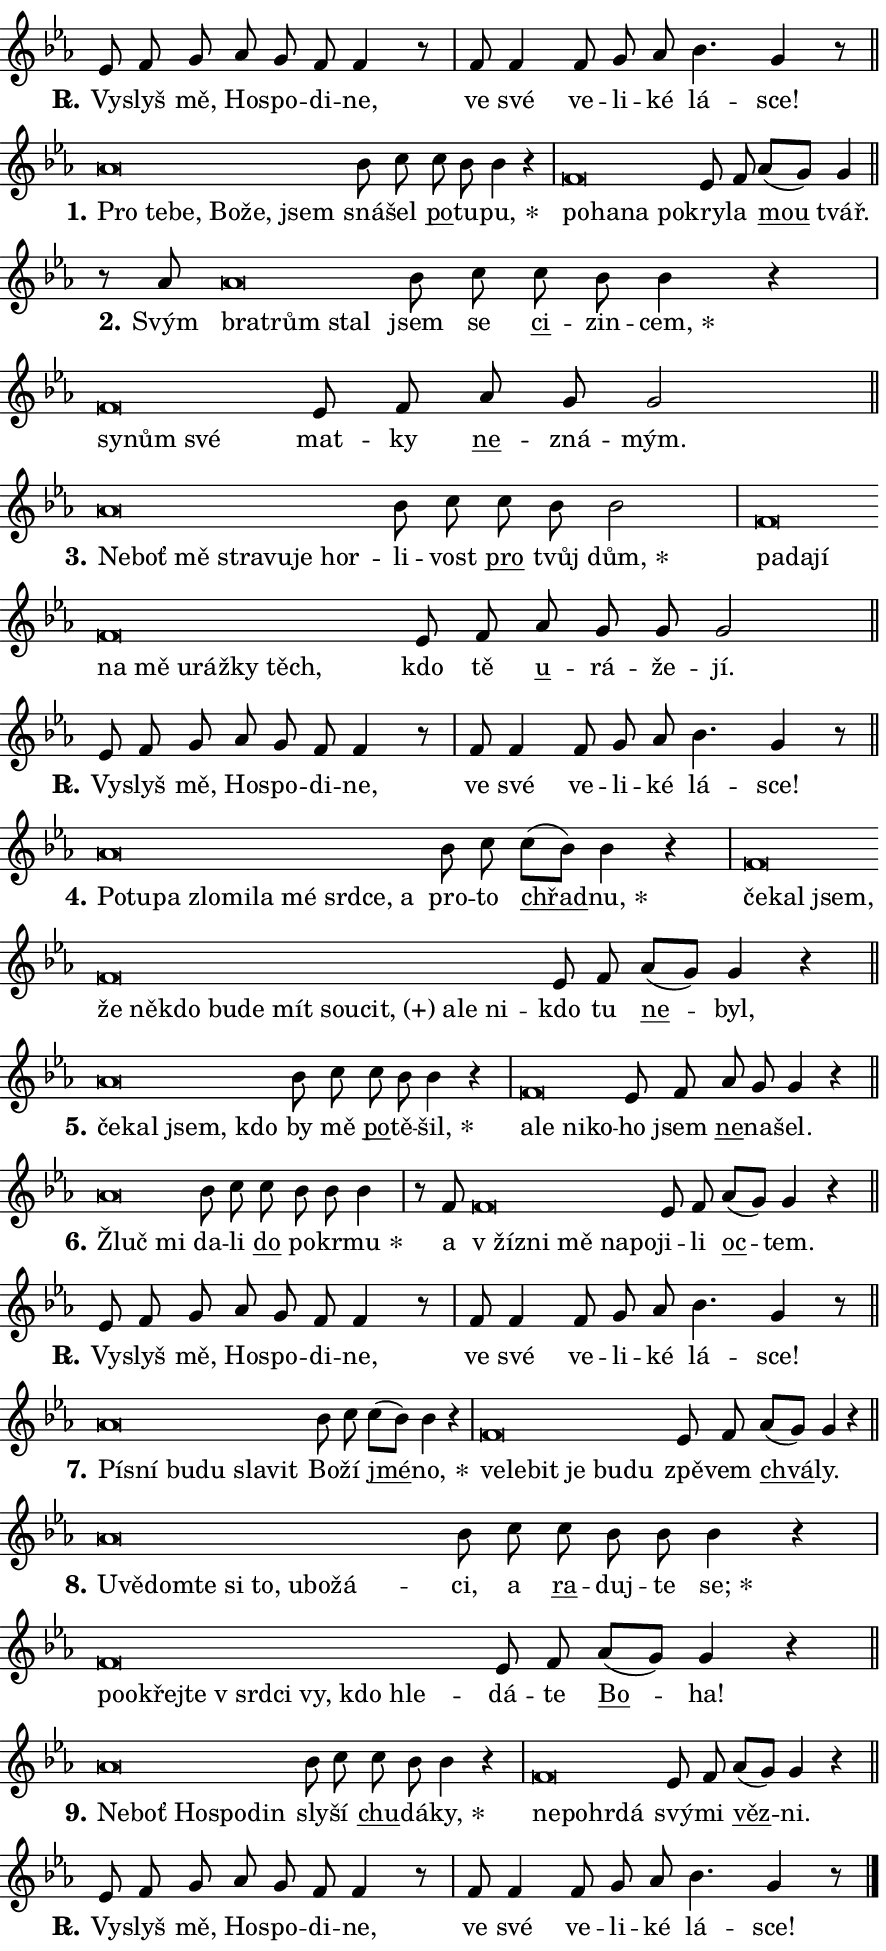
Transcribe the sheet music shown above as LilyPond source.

\version "2.24.0"
\header { tagline = "" }
\paper {
  indent = 0\cm
  top-margin = 0\cm
  right-margin = 0.13\cm % to fit lyric hyphens
  bottom-margin = 0\cm
  left-margin = 0\cm
  paper-width = 15\cm
  page-breaking = #ly:one-page-breaking
  system-system-spacing.basic-distance = #11
  score-system-spacing.basic-distance = #11
  ragged-last = ##f
}


%% Author: Thomas Morley
%% https://lists.gnu.org/archive/html/lilypond-user/2020-05/msg00002.html
#(define (line-position grob)
"Returns position of @var[grob} in current system:
   @code{'start}, if at first time-step
   @code{'end}, if at last time-step
   @code{'middle} otherwise
"
  (let* ((col (ly:item-get-column grob))
         (ln (ly:grob-object col 'left-neighbor))
         (rn (ly:grob-object col 'right-neighbor))
         (col-to-check-left (if (ly:grob? ln) ln col))
         (col-to-check-right (if (ly:grob? rn) rn col))
         (break-dir-left
           (and
             (ly:grob-property col-to-check-left 'non-musical #f)
             (ly:item-break-dir col-to-check-left)))
         (break-dir-right
           (and
             (ly:grob-property col-to-check-right 'non-musical #f)
             (ly:item-break-dir col-to-check-right))))
        (cond ((eqv? 1 break-dir-left) 'start)
              ((eqv? -1 break-dir-right) 'end)
              (else 'middle))))

#(define (tranparent-at-line-position vctor)
  (lambda (grob)
  "Relying on @code{line-position} select the relevant enry from @var{vctor}.
Used to determine transparency,"
    (case (line-position grob)
      ((end) (not (vector-ref vctor 0)))
      ((middle) (not (vector-ref vctor 1)))
      ((start) (not (vector-ref vctor 2))))))

noteHeadBreakVisibility =
#(define-music-function (break-visibility)(vector?)
"Makes @code{NoteHead}s transparent relying on @var{break-visibility}"
#{
  \override NoteHead.transparent =
    #(tranparent-at-line-position break-visibility)
#})

#(define delete-ledgers-for-transparent-note-heads
  (lambda (grob)
    "Reads whether a @code{NoteHead} is transparent.
If so this @code{NoteHead} is removed from @code{'note-heads} from
@var{grob}, which is supposed to be @code{LedgerLineSpanner}.
As a result ledgers are not printed for this @code{NoteHead}"
    (let* ((nhds-array (ly:grob-object grob 'note-heads))
           (nhds-list
             (if (ly:grob-array? nhds-array)
                 (ly:grob-array->list nhds-array)
                 '()))
           ;; Relies on the transparent-property being done before
           ;; Staff.LedgerLineSpanner.after-line-breaking is executed.
           ;; This is fragile ...
           (to-keep
             (remove
               (lambda (nhd)
                 (ly:grob-property nhd 'transparent #f))
               nhds-list)))
      ;; TODO find a better method to iterate over grob-arrays, similiar
      ;; to filter/remove etc for lists
      ;; For now rebuilt from scratch
      (set! (ly:grob-object grob 'note-heads)  '())
      (for-each
        (lambda (nhd)
          (ly:pointer-group-interface::add-grob grob 'note-heads nhd))
        to-keep))))

squashNotes = {
  \override NoteHead.X-extent = #'(-0.2 . 0.2)
  \override NoteHead.Y-extent = #'(-0.75 . 0)
  \override NoteHead.stencil =
    #(lambda (grob)
       (let ((pos (ly:grob-property grob 'staff-position)))
         (begin
           (if (< pos -7) (display "ERROR: Lower brevis then expected\n") (display ""))
           (if (<= pos -6) ly:text-interface::print ly:note-head::print))))
}
unSquashNotes = {
  \revert NoteHead.X-extent
  \revert NoteHead.Y-extent
  \revert NoteHead.stencil
}

hideNotes = \noteHeadBreakVisibility #begin-of-line-visible
unHideNotes = \noteHeadBreakVisibility #all-visible

% work-around for resetting accidentals
% https://lilypond.org/doc/v2.23/Documentation/notation/displaying-rhythms#unmetered-music
cadenzaMeasure = {
  \cadenzaOff
  \partial 1024 s1024
  \cadenzaOn
}

#(define-markup-command (accent layout props text) (markup?)
  "Underline accented syllable"
  (interpret-markup layout props
    #{\markup \override #'(offset . 4.3) \underline { #text }#}))

responsum = \markup \concat {
  "R" \hspace #-1.05 \path #0.1 #'((moveto 0 0.07) (lineto 0.9 0.8)) \hspace #0.05 "."
}

spaceSize = #0.6828661417322834 % exact space size for TeX Gyre Schola

\layout {
  \context {
    \Staff
    \remove "Time_signature_engraver"
    \override LedgerLineSpanner.after-line-breaking = #delete-ledgers-for-transparent-note-heads
  }
  \context {
    \Lyrics {
      \override LyricSpace.minimum-distance = \spaceSize
      \override LyricText.font-name = #"TeX Gyre Schola"
      \override LyricText.font-size = 1
      \override StanzaNumber.font-name = #"TeX Gyre Schola Bold"
      \override StanzaNumber.font-size = 1
    }
  }
  \context {
    \Score 
    \override NoteHead.text =
      #(lambda (grob) 
        (let ((pos (ly:grob-property grob 'staff-position)))
          #{\markup {
            \combine
              \halign #-0.55 \raise #(if (= pos -6) 0 0.5) \override #'(thickness . 2) \draw-line #'(3.2 . 0)
              \musicglyph "noteheads.sM1"
          }#}))
  }
}

% magnetic-lyrics.ily
%
%   written by
%     Jean Abou Samra <jean@abou-samra.fr>
%     Werner Lemberg <wl@gnu.org>
%
%   adapted by
%     Jiri Hon <jiri.hon@gmail.com>
%
% Version 2022-Apr-15

% https://www.mail-archive.com/lilypond-user@gnu.org/msg149350.html

#(define (Left_hyphen_pointer_engraver context)
   "Collect syllable-hyphen-syllable occurrences in lyrics and store
them in properties.  This engraver only looks to the left.  For
example, if the lyrics input is @code{foo -- bar}, it does the
following.

@itemize @bullet
@item
Set the @code{text} property of the @code{LyricHyphen} grob between
@q{foo} and @q{bar} to @code{foo}.

@item
Set the @code{left-hyphen} property of the @code{LyricText} grob with
text @q{foo} to the @code{LyricHyphen} grob between @q{foo} and
@q{bar}.
@end itemize

Use this auxiliary engraver in combination with the
@code{lyric-@/text::@/apply-@/magnetic-@/offset!} hook."
   (let ((hyphen #f)
         (text #f))
     (make-engraver
      (acknowledgers
       ((lyric-syllable-interface engraver grob source-engraver)
        (set! text grob)))
      (end-acknowledgers
       ((lyric-hyphen-interface engraver grob source-engraver)
        ;(when (not (grob::has-interface grob 'lyric-space-interface))
          (set! hyphen grob)));)
      ((stop-translation-timestep engraver)
       (when (and text hyphen)
         (ly:grob-set-object! text 'left-hyphen hyphen))
       (set! text #f)
       (set! hyphen #f)))))

#(define (lyric-text::apply-magnetic-offset! grob)
   "If the space between two syllables is less than the value in
property @code{LyricText@/.details@/.squash-threshold}, move the right
syllable to the left so that it gets concatenated with the left
syllable.

Use this function as a hook for
@code{LyricText@/.after-@/line-@/breaking} if the
@code{Left_@/hyphen_@/pointer_@/engraver} is active."
   (let ((hyphen (ly:grob-object grob 'left-hyphen #f)))
     (when hyphen
       (let ((left-text (ly:spanner-bound hyphen LEFT)))
         (when (grob::has-interface left-text 'lyric-syllable-interface)
           (let* ((common (ly:grob-common-refpoint grob left-text X))
                  (this-x-ext (ly:grob-extent grob common X))
                  (left-x-ext
                   (begin
                     ;; Trigger magnetism for left-text.
                     (ly:grob-property left-text 'after-line-breaking)
                     (ly:grob-extent left-text common X)))
                  ;; `delta` is the gap width between two syllables.
                  (delta (- (interval-start this-x-ext)
                            (interval-end left-x-ext)))
                  (details (ly:grob-property grob 'details))
                  (threshold (assoc-get 'squash-threshold details 0.2)))
             (when (< delta threshold)
               (let* (;; We have to manipulate the input text so that
                      ;; ligatures crossing syllable boundaries are not
                      ;; disabled.  For languages based on the Latin
                      ;; script this is essentially a beautification.
                      ;; However, for non-Western scripts it can be a
                      ;; necessity.
                      (lt (ly:grob-property left-text 'text))
                      (rt (ly:grob-property grob 'text))
                      (is-space (grob::has-interface hyphen 'lyric-space-interface))
                      (space (if is-space " " ""))
                      (extra-delta (if is-space spaceSize 0))
                      ;; Append new syllable.
                      (ltrt-space (if (and (string? lt) (string? rt))
                                (string-append lt space rt)
                                (make-concat-markup (list lt space rt))))
                      ;; Right-align `ltrt` to the right side.
                      (ltrt-space-markup (grob-interpret-markup
                               grob
                               (make-translate-markup
                                (cons (interval-length this-x-ext) 0)
                                (make-right-align-markup ltrt-space)))))
                 (begin
                   ;; Don't print `left-text`.
                   (ly:grob-set-property! left-text 'stencil #f)
                   ;; Set text and stencil (which holds all collected
                   ;; syllables so far) and shift it to the left.
                   (ly:grob-set-property! grob 'text ltrt-space)
                   (ly:grob-set-property! grob 'stencil ltrt-space-markup)
                   (ly:grob-translate-axis! grob (- (- delta extra-delta)) X))))))))))


#(define (lyric-hyphen::displace-bounds-first grob)
   ;; Make very sure this callback isn't triggered too early.
   (let ((left (ly:spanner-bound grob LEFT))
         (right (ly:spanner-bound grob RIGHT)))
     (ly:grob-property left 'after-line-breaking)
     (ly:grob-property right 'after-line-breaking)
     (ly:lyric-hyphen::print grob)))

squashThreshold = #0.4

\layout {
  \context {
    \Lyrics
    \consists #Left_hyphen_pointer_engraver
    \override LyricText.after-line-breaking =
      #lyric-text::apply-magnetic-offset!
    \override LyricHyphen.stencil = #lyric-hyphen::displace-bounds-first
    \override LyricText.details.squash-threshold = \squashThreshold
    \override LyricHyphen.minimum-distance = 0
    \override LyricHyphen.minimum-length = \squashThreshold
  }
}

squashText = \override LyricText.details.squash-threshold = 9999
unSquashText = \override LyricText.details.squash-threshold = \squashThreshold

leftText = \override LyricText.self-alignment-X = #LEFT
unLeftText = \revert LyricText.self-alignment-X

starOffset = #(lambda (grob) 
                (let ((x_offset (ly:self-alignment-interface::aligned-on-x-parent grob)))
                  (if (= x_offset 0) 0 (+ x_offset 1.2))))

star = #(define-music-function (syllable)(string?)
"Append star separator at the end of a syllable"
#{
  \once \override LyricText.X-offset = #starOffset
  \lyricmode { \markup {
    #syllable
    \override #'((font-name . "TeX Gyre Schola Bold")) \hspace #0.2 \lower #0.65 \larger "*"
  } }
#})

starAccent = #(define-music-function (syllable)(string?)
"Append star separator at the end of a syllable and make accent"
#{
  \once \override LyricText.X-offset = #starOffset
  \lyricmode { \markup {
    \accent #syllable
    \override #'((font-name . "TeX Gyre Schola Bold")) \hspace #0.2 \lower #0.65 \larger "*"
  } }
#})

breath = #(define-music-function (syllable)(string?)
"Append breathing indicator at the end of a syllable"
#{
  \lyricmode { \markup { #syllable "+" } }
#})

optionalBreath = #(define-music-function (syllable)(string?)
"Append optional breathing indicator at the end of a syllable"
#{
  \lyricmode { \markup { #syllable "(+)" } }
#})


\score {
    <<
        \new Voice = "melody" { \cadenzaOn \key es \major \relative { es'8 f g as g f f4 r8 \cadenzaMeasure \bar "|" f f4 \bar "" f8 g as \bar "" bes4. g4 r8 \cadenzaMeasure \bar "||" \break } }
        \new Lyrics \lyricsto "melody" { \lyricmode { \set stanza = \responsum
Vy -- slyš mě, Ho -- spo -- di -- ne, ve své ve -- li -- ké lá -- sce! } }
    >>
    \layout {}
}

\score {
    <<
        \new Voice = "melody" { \cadenzaOn \key es \major \relative { \squashNotes as'\breve*1/16 \hideNotes \breve*1/16 \bar "" \breve*1/16 \bar "" \breve*1/16 \bar "" \breve*1/16 \breve*1/16 \bar "" \unHideNotes \unSquashNotes bes8 c \bar "" c bes bes4 r \cadenzaMeasure \bar "|" \squashNotes f\breve*1/16 \hideNotes \breve*1/16 \bar "" \breve*1/16 \breve*1/16 \bar "" \unHideNotes \unSquashNotes es8 f \bar "" as[( g)] g4 \cadenzaMeasure \bar "||" \break } }
        \new Lyrics \lyricsto "melody" { \lyricmode { \set stanza = "1."
\leftText Pro \squashText te -- be, Bo -- že, jsem \unLeftText \unSquashText sná -- šel \markup \accent po -- tu -- \star pu, \leftText po -- \squashText ha -- na po -- \unLeftText \unSquashText kry -- la \markup \accent mou tvář. } }
    >>
    \layout {}
}

\score {
    <<
        \new Voice = "melody" { \cadenzaOn \key es \major \relative { r8 as' \squashNotes as\breve*1/16 \hideNotes \breve*1/16 \breve*1/16 \bar "" \unHideNotes \unSquashNotes bes8 c \bar "" c bes bes4 r \cadenzaMeasure \bar "|" \squashNotes f\breve*1/16 \hideNotes \breve*1/16 \breve*1/16 \bar "" \unHideNotes \unSquashNotes es8 f \bar "" as g g2 \cadenzaMeasure \bar "||" \break } }
        \new Lyrics \lyricsto "melody" { \lyricmode { \set stanza = "2."
Svým \leftText bra -- \squashText trům stal \unLeftText \unSquashText jsem se \markup \accent ci -- zin -- \star cem, \leftText sy -- \squashText nům své \unLeftText \unSquashText mat -- ky \markup \accent ne -- zná -- mým. } }
    >>
    \layout {}
}

\score {
    <<
        \new Voice = "melody" { \cadenzaOn \key es \major \relative { \squashNotes as'\breve*1/16 \hideNotes \breve*1/16 \bar "" \breve*1/16 \bar "" \breve*1/16 \bar "" \breve*1/16 \bar "" \breve*1/16 \breve*1/16 \bar "" \unHideNotes \unSquashNotes bes8 c \bar "" c bes bes2 \cadenzaMeasure \bar "|" \squashNotes f\breve*1/16 \hideNotes \breve*1/16 \bar "" \breve*1/16 \bar "" \breve*1/16 \bar "" \breve*1/16 \bar "" \breve*1/16 \bar "" \breve*1/16 \bar "" \breve*1/16 \breve*1/16 \bar "" \unHideNotes \unSquashNotes es8 f \bar "" as g g g2 \cadenzaMeasure \bar "||" \break } }
        \new Lyrics \lyricsto "melody" { \lyricmode { \set stanza = "3."
\leftText Ne -- \squashText boť mě stra -- vu -- je hor -- \unLeftText \unSquashText li -- vost \markup \accent pro tvůj \star dům, \leftText pa -- \squashText da -- jí na mě u -- ráž -- ky těch, \unLeftText \unSquashText kdo tě \markup \accent u -- rá -- že -- jí. } }
    >>
    \layout {}
}

\score {
    <<
        \new Voice = "melody" { \cadenzaOn \key es \major \relative { es'8 f g as g f f4 r8 \cadenzaMeasure \bar "|" f f4 \bar "" f8 g as \bar "" bes4. g4 r8 \cadenzaMeasure \bar "||" \break } }
        \new Lyrics \lyricsto "melody" { \lyricmode { \set stanza = \responsum
Vy -- slyš mě, Ho -- spo -- di -- ne, ve své ve -- li -- ké lá -- sce! } }
    >>
    \layout {}
}

\score {
    <<
        \new Voice = "melody" { \cadenzaOn \key es \major \relative { \squashNotes as'\breve*1/16 \hideNotes \breve*1/16 \bar "" \breve*1/16 \bar "" \breve*1/16 \bar "" \breve*1/16 \bar "" \breve*1/16 \bar "" \breve*1/16 \bar "" \breve*1/16 \bar "" \breve*1/16 \breve*1/16 \bar "" \unHideNotes \unSquashNotes bes8 c \bar "" c[( bes)] bes4 r \cadenzaMeasure \bar "|" \squashNotes f\breve*1/16 \hideNotes \breve*1/16 \bar "" \breve*1/16 \bar "" \breve*1/16 \bar "" \breve*1/16 \bar "" \breve*1/16 \bar "" \breve*1/16 \bar "" \breve*1/16 \bar "" \breve*1/16 \bar "" \breve*1/16 \bar "" \breve*1/16 \bar "" \breve*1/16 \bar "" \breve*1/16 \breve*1/16 \bar "" \unHideNotes \unSquashNotes es8 f \bar "" as[( g)] g4 r \cadenzaMeasure \bar "||" \break } }
        \new Lyrics \lyricsto "melody" { \lyricmode { \set stanza = "4."
\leftText Po -- \squashText tu -- pa zlo -- mi -- la mé srd -- ce, a \unLeftText \unSquashText pro -- to \markup \accent chřad -- \star nu, \leftText če -- \squashText kal jsem, že ně -- kdo bu -- de mít sou -- \optionalBreath cit, a -- le ni -- \unLeftText \unSquashText kdo tu \markup \accent ne -- byl, } }
    >>
    \layout {}
}

\score {
    <<
        \new Voice = "melody" { \cadenzaOn \key es \major \relative { \squashNotes as'\breve*1/16 \hideNotes \breve*1/16 \bar "" \breve*1/16 \breve*1/16 \bar "" \unHideNotes \unSquashNotes bes8 c \bar "" c bes bes4 r \cadenzaMeasure \bar "|" \squashNotes f\breve*1/16 \hideNotes \breve*1/16 \bar "" \breve*1/16 \breve*1/16 \bar "" \unHideNotes \unSquashNotes es8 f \bar "" as g g4 r \cadenzaMeasure \bar "||" \break } }
        \new Lyrics \lyricsto "melody" { \lyricmode { \set stanza = "5."
\leftText če -- \squashText kal jsem, kdo \unLeftText \unSquashText by mě \markup \accent po -- tě -- \star šil, \leftText a -- \squashText le ni -- ko -- \unLeftText \unSquashText ho jsem \markup \accent ne -- na -- šel. } }
    >>
    \layout {}
}

\score {
    <<
        \new Voice = "melody" { \cadenzaOn \key es \major \relative { \squashNotes as'\breve*1/16 \hideNotes \breve*1/16 \bar "" \unHideNotes \unSquashNotes bes8 c \bar "" c bes bes bes4 \cadenzaMeasure \bar "|" r8 f \squashNotes f\breve*1/16 \hideNotes \breve*1/16 \bar "" \breve*1/16 \bar "" \breve*1/16 \breve*1/16 \bar "" \unHideNotes \unSquashNotes es8 f \bar "" as[( g)] g4 r \cadenzaMeasure \bar "||" \break } }
        \new Lyrics \lyricsto "melody" { \lyricmode { \set stanza = "6."
\leftText Žluč \squashText mi \unLeftText \unSquashText da -- li \markup \accent do po -- kr -- \star mu a \leftText "v žíz" -- \squashText ni mě na -- po -- \unLeftText \unSquashText ji -- li \markup \accent oc -- tem. } }
    >>
    \layout {}
}

\score {
    <<
        \new Voice = "melody" { \cadenzaOn \key es \major \relative { es'8 f g as g f f4 r8 \cadenzaMeasure \bar "|" f f4 \bar "" f8 g as \bar "" bes4. g4 r8 \cadenzaMeasure \bar "||" \break } }
        \new Lyrics \lyricsto "melody" { \lyricmode { \set stanza = \responsum
Vy -- slyš mě, Ho -- spo -- di -- ne, ve své ve -- li -- ké lá -- sce! } }
    >>
    \layout {}
}

\score {
    <<
        \new Voice = "melody" { \cadenzaOn \key es \major \relative { \squashNotes as'\breve*1/16 \hideNotes \breve*1/16 \bar "" \breve*1/16 \bar "" \breve*1/16 \bar "" \breve*1/16 \breve*1/16 \bar "" \unHideNotes \unSquashNotes bes8 c \bar "" c[( bes)] bes4 r \cadenzaMeasure \bar "|" \squashNotes f\breve*1/16 \hideNotes \breve*1/16 \bar "" \breve*1/16 \bar "" \breve*1/16 \bar "" \breve*1/16 \breve*1/16 \bar "" \unHideNotes \unSquashNotes es8 f \bar "" as[( g)] g4 r \cadenzaMeasure \bar "||" \break } }
        \new Lyrics \lyricsto "melody" { \lyricmode { \set stanza = "7."
\leftText Pí -- \squashText sní bu -- du sla -- vit \unLeftText \unSquashText Bo -- ží \markup \accent jmé -- \star no, \leftText ve -- \squashText le -- bit je bu -- du \unLeftText \unSquashText zpě -- vem \markup \accent chvá -- ly. } }
    >>
    \layout {}
}

\score {
    <<
        \new Voice = "melody" { \cadenzaOn \key es \major \relative { \squashNotes as'\breve*1/16 \hideNotes \breve*1/16 \bar "" \breve*1/16 \bar "" \breve*1/16 \bar "" \breve*1/16 \bar "" \breve*1/16 \bar "" \breve*1/16 \bar "" \breve*1/16 \breve*1/16 \bar "" \unHideNotes \unSquashNotes bes8 c \bar "" c bes bes bes4 r \cadenzaMeasure \bar "|" \squashNotes f\breve*1/16 \hideNotes \breve*1/16 \bar "" \breve*1/16 \bar "" \breve*1/16 \bar "" \breve*1/16 \bar "" \breve*1/16 \bar "" \breve*1/16 \bar "" \breve*1/16 \breve*1/16 \bar "" \unHideNotes \unSquashNotes es8 f \bar "" as[( g)] g4 r \cadenzaMeasure \bar "||" \break } }
        \new Lyrics \lyricsto "melody" { \lyricmode { \set stanza = "8."
\leftText U -- \squashText vě -- dom -- te si to, u -- bo -- žá -- \unLeftText \unSquashText ci, a \markup \accent ra -- duj -- te \star se; \leftText po -- \squashText o -- křej -- te "v srd" -- ci vy, kdo hle -- \unLeftText \unSquashText dá -- te \markup \accent Bo -- ha! } }
    >>
    \layout {}
}

\score {
    <<
        \new Voice = "melody" { \cadenzaOn \key es \major \relative { \squashNotes as'\breve*1/16 \hideNotes \breve*1/16 \bar "" \breve*1/16 \bar "" \breve*1/16 \breve*1/16 \bar "" \unHideNotes \unSquashNotes bes8 c \bar "" c bes bes4 r \cadenzaMeasure \bar "|" \squashNotes f\breve*1/16 \hideNotes \breve*1/16 \bar "" \breve*1/16 \breve*1/16 \bar "" \unHideNotes \unSquashNotes es8 f \bar "" as[( g)] g4 r \cadenzaMeasure \bar "||" \break } }
        \new Lyrics \lyricsto "melody" { \lyricmode { \set stanza = "9."
\leftText Ne -- \squashText boť Ho -- spo -- din \unLeftText \unSquashText sly -- ší \markup \accent chu -- dá -- \star ky, \leftText ne -- \squashText po -- hr -- dá \unLeftText \unSquashText svý -- mi \markup \accent věz -- ni. } }
    >>
    \layout {}
}

\score {
    <<
        \new Voice = "melody" { \cadenzaOn \key es \major \relative { es'8 f g as g f f4 r8 \cadenzaMeasure \bar "|" f f4 \bar "" f8 g as \bar "" bes4. g4 r8 \cadenzaMeasure \bar "||" \break } \bar "|." }
        \new Lyrics \lyricsto "melody" { \lyricmode { \set stanza = \responsum
Vy -- slyš mě, Ho -- spo -- di -- ne, ve své ve -- li -- ké lá -- sce! } }
    >>
    \layout {}
}
